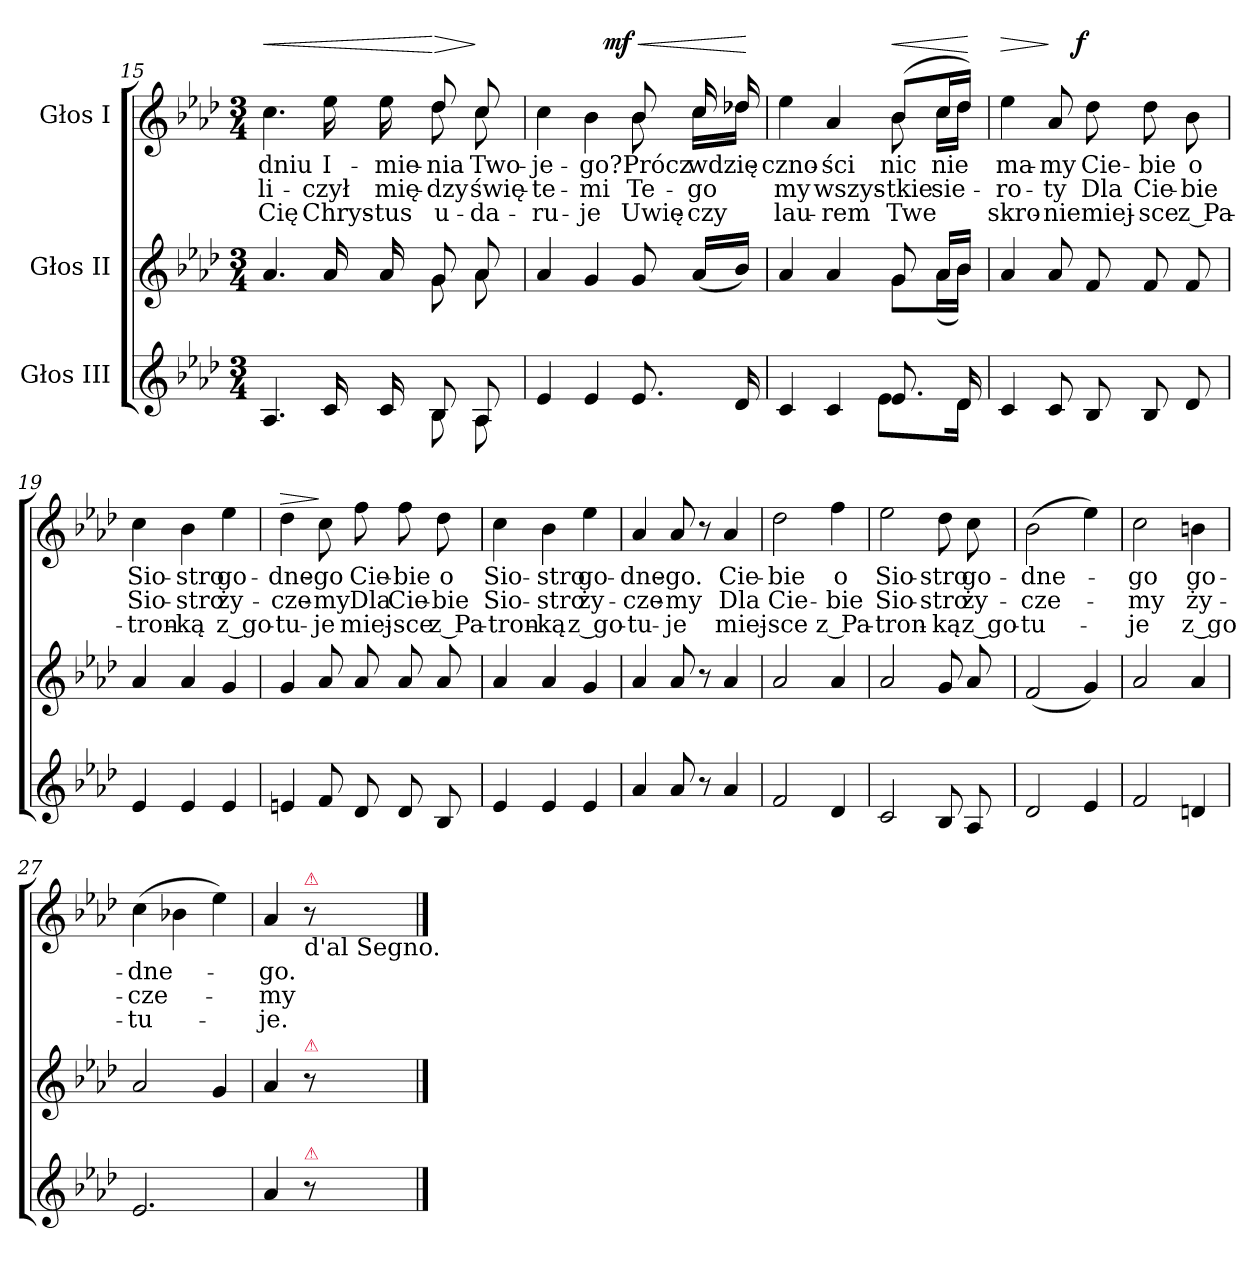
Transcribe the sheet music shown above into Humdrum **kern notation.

**kern	**kern	**kern	**text	**text	**text	**dynam
*part3	*part2	*part1	*part1	*part1	*part1	*part1
*staff3	*staff2	*staff1	*staff1	*staff1	*staff1	*staff1
*I"Głos III	*I"Głos II	*I"Głos I	*	*	*	*
*clefG2	*clefG2	*clefG2	*	*	*	*
*k[b-e-a-d-]	*k[b-e-a-d-]	*k[b-e-a-d-]	*	*	*	*
*M3/4	*M3/4	*M3/4	*	*	*	*
=15	=15	=15	=15	=15	=15	=15
*^	*^	*^	*	*	*	*
!	!	!	!	!	!	!	!	!	!LO:HP:a
4.A-/	2ryy	4.a-/	2ryy	4.cc\	2ryy	dniu	-li-	Cię	<
16c/	.	16a-/	.	16ee-\	.	I-	-czył	Chrys-	.
16c/	.	16a-/	.	16ee-\	.	-mie-	mię-	-tus	.
!	!	!	!	!	!	!	!	!	!LO:HP:n=1:a
8B-/	8B-\	8g/	8g\	8dd-\	8dd-/	-nia	-dzy	u-	[ >
8A-/	8A-\	8a-/	8a-\	8cc\	8cc/	Two-	świę-	-da-	]
*v	*v	*	*	*	*	*	*	*	*
*	*v	*v	*	*	*	*	*	*
=16	=16	=16	=16	=16	=16	=16	=16
4e-/	4a-/	4cc\	2ryy	-je-	-te-	-ru-	.
4e-/	4g/	4b-\	.	-go?	-mi	-je	.
!	!	!	!	!	!	!	!LO:HP:a
!	!	!	!	!	!	!	!LO:DY:n=1:a:rj
8.e-/	8g/	8b-\	8b-/	Prócz	Te-	Uwię-	< mf
.	(16a-/LL	16cc\LL	16cc/	wdzię-	-go	-czy	.
16d-/	16b-/JJ)	16dd-X\JJ	16dd-X/	.	.	.	.
*	*	*v	*v	*	*	*	*
.	.	.	.	.	.	[
=17	=17	=17	=17	=17	=17	=17
*^	*^	*^	*	*	*	*
4c/	2ryy	4a-/	2ryy	4ee-\	2ryy	-czno-	my	lau-	.
4c/	.	4a-/	.	4a-/	.	-ści	wszys-	-rem	.
!	!LO:N:vis=8	!	!	!	!	!	!	!	!LO:HP:a
8.e-/	8.e-\L	8g/	8g\L	(8b-/L	8b-\	nic	-tkie	Twe	<
.	.	16a-/LL	(16a-\L	16cc/L	16cc\LL	nie	sie-	.	.
16d-/	16d-\Jk	16b-/JJ	16b-\JJ)	16dd-/JJ)	16dd-\JJ	.	.	.	.
*v	*v	*	*	*v	*v	*	*	*	*
*	*v	*v	*	*	*	*	*
.	.	.	.	.	.	[
=18	=18	=18	=18	=18	=18	=18
!	!	!	!	!	!	!LO:HP:a
4c/	4a-/	4ee-\	ma-	-ro-	skro-	>
8c/	8a-/	8a-/	-my	-ty	-nie	]
!	!	!	!	!	!	!LO:DY:a:rj
8B-/	8f/	8dd-\	Cie-	Dla	miej-	f
8B-/	8f/	8dd-\	-bie	Cie-	-sce	.
8d-/	8f/	8b-\	o	-bie	z Pa-	.
=19	=19	=19	=19	=19	=19	=19
4e-/	4a-/	4cc\	Sio-	Sio-	-tron-	.
4e-/	4a-/	4b-\	-stro	-stro	-ką	.
4e-/	4g/	4ee-\	go-	ży-	z go-	.
=20	=20	=20	=20	=20	=20	=20
!	!	!	!	!	!	!LO:HP:a
4en/	4g/	4dd-\	-dne-	-cze-	-tu-	>
8f/	8a-/	8cc\	-go	-my	-je	]
8d-/	8a-/	8ff\	Cie-	Dla	miej-	.
8d-/	8a-/	8ff\	-bie	Cie-	-sce	.
8B-/	8a-/	8dd-\	o	-bie	z Pa-	.
=21	=21	=21	=21	=21	=21	=21
4e-/	4a-/	4cc\	Sio-	Sio-	-tron-	.
4e-/	4a-/	4b-\	-stro	-stro	-ką	.
4e-/	4g/	4ee-\	go-	ży-	z go-	.
=22	=22	=22	=22	=22	=22	=22
4a-/	4a-/	4a-/	-dne-	-cze-	-tu-	.
8a-/	8a-/	8a-/	-go.	-my	-je	.
8r	8r	8r	.	.	.	.
4a-/	4a-/	4a-/	Cie-	Dla	miej-	.
=23	=23	=23	=23	=23	=23	=23
2f/	2a-/	2dd-\	-bie	Cie-	-sce	.
4d-/	4a-/	4ff\	o	-bie	z Pa-	.
=24	=24	=24	=24	=24	=24	=24
2c/	2a-/	2ee-\	Sio-	Sio-	-tron-	.
8B-/	8g/	8dd-\	-stro	-stro	-ką	.
8A-/	8a-/	8cc\	go-	ży-	z go-	.
=25	=25	=25	=25	=25	=25	=25
2d-/	(>2f/	(2b-\	-dne-	-cze-	-tu-	.
4e-/	4g/)	4ee-\)	.	.	.	.
=26	=26	=26	=26	=26	=26	=26
2f/	2a-/	2cc\	-go	-my	-je	.
4dn/	4a-/	4bn\	go-	ży-	z go-	.
=27	=27	=27	=27	=27	=27	=27
2.e-/	2a-/	(4cc\	-dne-	-cze-	-tu-	.
.	.	4b-X\	.	.	.	.
.	4g/	4ee-\)	.	.	.	.
=28	=28	=28	=28	=28	=28	=28
4a-/	4a-/	4a-/	-go.	-my	-je.	.
!	!	!LO:TX:a:color=crimson:t=⚠	!	!	!	!
!	!	!LO:TX:b:t=d'al Segno.	!	!	!	!
!	!LO:TX:a:color=crimson:t=⚠	!	!	!	!	!
!LO:TX:a:color=crimson:t=⚠	!	!	!	!	!	!
8r	8r	8r	.	.	.	.
==	==	==	==	==	==	==
*-	*-	*-	*-	*-	*-	*-
